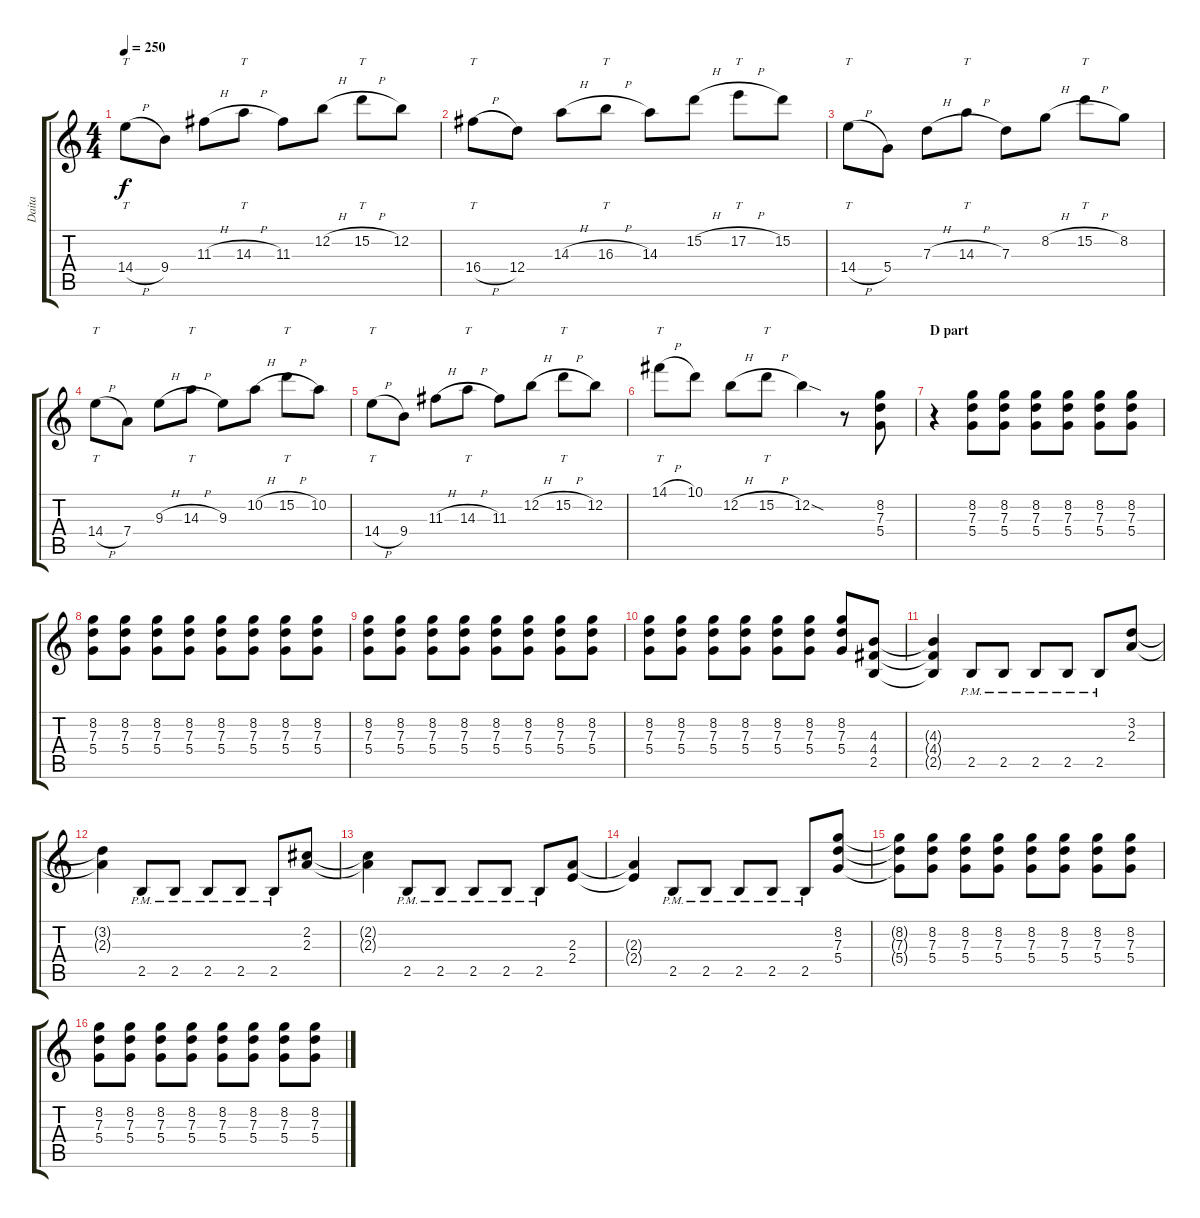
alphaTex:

\track ("Daita" "Daita") {instrument distortionguitar}
\staff {score tabs}
\tuning (E4 B3 G3 D3 A2 E2) {hide}
\ts (4 4)
\tempo 250
\clef g2
\ks c
14.4{h}.8{tt dy f} 9.4.8 11.3{h}.8 14.3{h}.8{tt} 11.3.8 12.2{h}.8 15.2{h}.8{tt} 12.2.8 |
16.4{h}.8{tt} 12.4.8 14.3{h}.8 16.3{h}.8{tt} 14.3.8 15.2{h}.8 17.2{h}.8{tt} 15.2.8 |
14.4{h}.8{tt} 5.4.8 7.3{h}.8 14.3{h}.8{tt} 7.3.8 8.2{h}.8 15.2{h}.8{tt} 8.2.8 |
14.4{h}.8{tt} 7.4.8 9.3{h}.8 14.3{h}.8{tt} 9.3.8 10.2{h}.8 15.2{h}.8{tt} 10.2.8 |
14.4{h}.8{tt} 9.4.8 11.3{h}.8 14.3{h}.8{tt} 11.3.8 12.2{h}.8 15.2{h}.8{tt} 12.2.8 |
14.1{h}.8{tt} 10.1.8 12.2{h}.8 15.2{h}.8{tt} 12.2{sod}.4 r.8 (8.2 7.3 5.4).8 |
\section ("" "D part")
r.4 (8.2 7.3 5.4).8 (8.2 7.3 5.4).8 (8.2 7.3 5.4).8 (8.2 7.3 5.4).8 (8.2 7.3 5.4).8 (8.2 7.3 5.4).8 |
(8.2 7.3 5.4).8 (8.2 7.3 5.4).8 (8.2 7.3 5.4).8 (8.2 7.3 5.4).8 (8.2 7.3 5.4).8 (8.2 7.3 5.4).8 (8.2 7.3 5.4).8 (8.2 7.3 5.4).8 |
(8.2 7.3 5.4).8 (8.2 7.3 5.4).8 (8.2 7.3 5.4).8 (8.2 7.3 5.4).8 (8.2 7.3 5.4).8 (8.2 7.3 5.4).8 (8.2 7.3 5.4).8 (8.2 7.3 5.4).8 |
(8.2 7.3 5.4).8 (8.2 7.3 5.4).8 (8.2 7.3 5.4).8 (8.2 7.3 5.4).8 (8.2 7.3 5.4).8 (8.2 7.3 5.4).8 (8.2 7.3 5.4).8 (4.3 4.4 2.5).8 |
(4.3{t} 4.4{t} 2.5{t}).4 2.5{pm}.8 2.5{pm}.8 2.5{pm}.8 2.5{pm}.8 2.5{pm}.8 (3.2 2.3).8 |
(3.2{t} 2.3{t}).4 2.5{pm}.8 2.5{pm}.8 2.5{pm}.8 2.5{pm}.8 2.5{pm}.8 (2.2 2.3).8 |
(2.2{t} 2.3{t}).4 2.5{pm}.8 2.5{pm}.8 2.5{pm}.8 2.5{pm}.8 2.5{pm}.8 (2.3 2.4).8 |
(2.3{t} 2.4{t}).4 2.5{pm}.8 2.5{pm}.8 2.5{pm}.8 2.5{pm}.8 2.5{pm}.8 (8.2 7.3 5.4).8 |
(8.2{t} 7.3{t} 5.4{t}).8 (8.2 7.3 5.4).8 (8.2 7.3 5.4).8 (8.2 7.3 5.4).8 (8.2 7.3 5.4).8 (8.2 7.3 5.4).8 (8.2 7.3 5.4).8 (8.2 7.3 5.4).8 |
(8.2 7.3 5.4).8 (8.2 7.3 5.4).8 (8.2 7.3 5.4).8 (8.2 7.3 5.4).8 (8.2 7.3 5.4).8 (8.2 7.3 5.4).8 (8.2 7.3 5.4).8 (8.2 7.3 5.4).8
